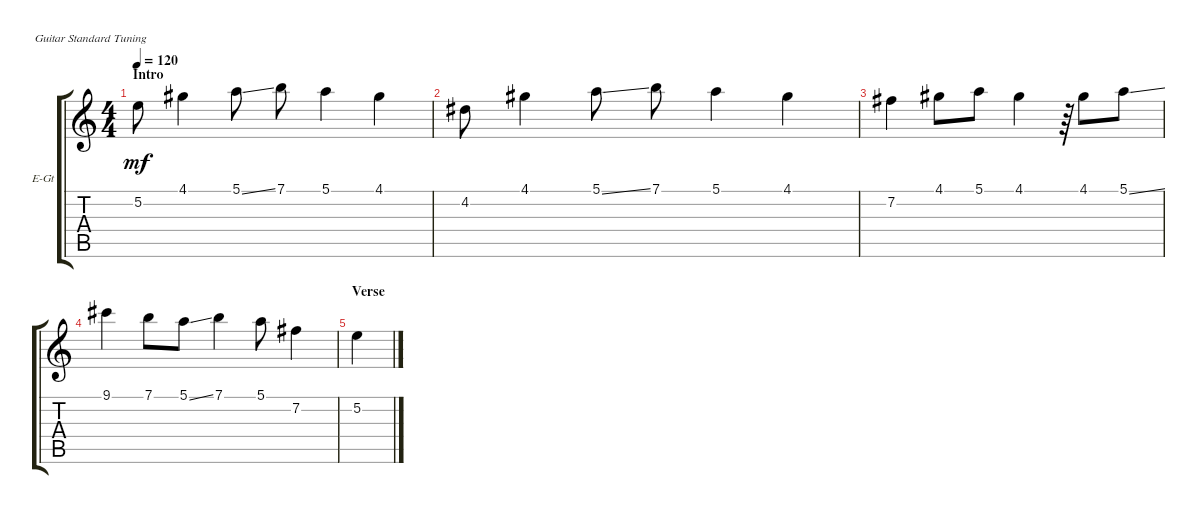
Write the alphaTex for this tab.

\defaultSystemsLayout 4
\bracketExtendMode groupsimilarinstruments
\firstSystemTrackNameOrientation horizontal
\otherSystemsTrackNameOrientation horizontal
\track ("Melody" "E-Gt") {instrument distortionguitar}
\staff {score tabs}
\tuning (E4 B3 G3 D3 A2 E2)
\ts (4 4)
\section ("" "Intro")
\tempo 120
\clef g2
\ks c
5.2.8{dy mf} 4.1.4 5.1{ss}.8 7.1.8 5.1.4 4.1.4 |
4.2.8 4.1.4 5.1{ss}.8 7.1.8 5.1.4 4.1.4 |
7.2.4 4.1.8 5.1.8 4.1.4 r.64 4.1.8 5.1{ss}.8 |
9.1.4 7.1.8 5.1{ss}.8 7.1.4 5.1.8 7.2.4 |
\section ("" "Verse")
5.2.4
